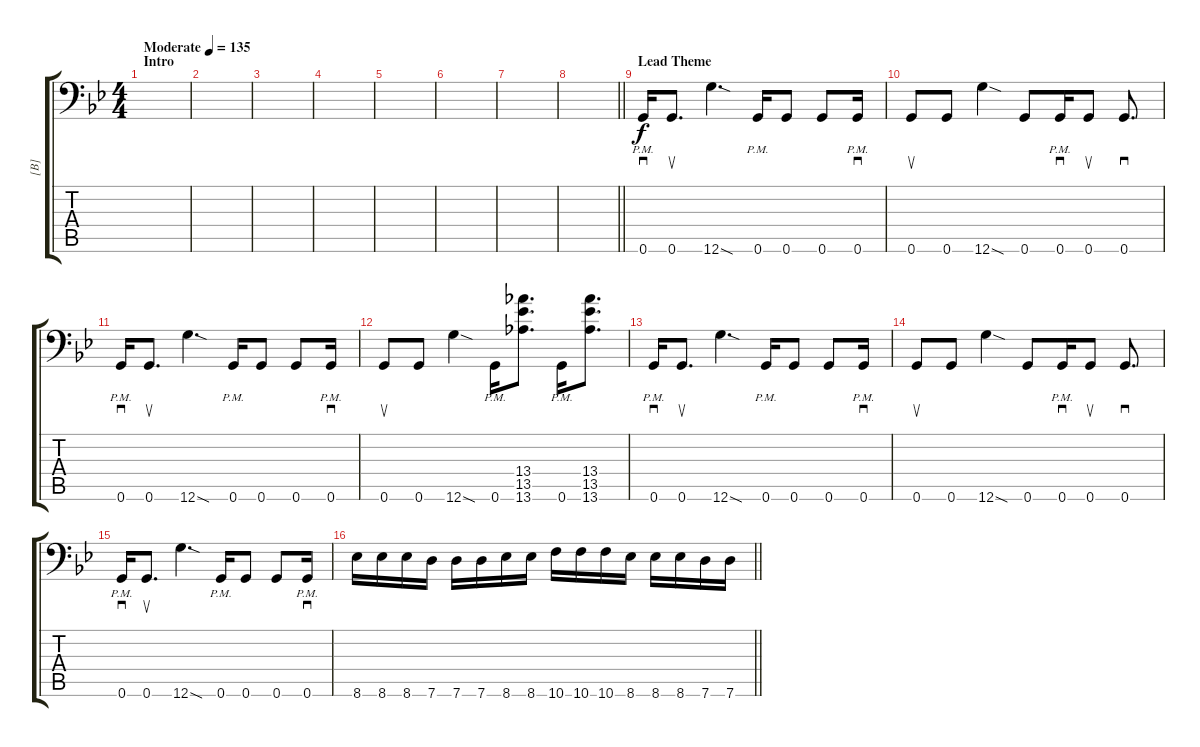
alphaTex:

\track ("[B]" "[B]") {instrument distortionguitar}
\staff {score tabs}
\tuning (A3 E3 C3 G2 D2 G1) {hide}
\ts (4 4)
\section ("" "Intro")
\tempo (135 "Moderate")
\clef f4
\ks gminor
|
|
|
|
|
|
|
\barLineRight lightlight
|
\section ("" "Lead Theme")
0.6{pm}.16{sd} 0.6.8{d su} 12.6{sod}.4{d} 0.6{pm}.16 0.6.8 0.6.8 0.6{pm}.16{sd} |
0.6.8{su} 0.6.8 12.6{sod}.4 0.6.8 0.6{pm}.16{sd} 0.6.8{su} 0.6.8{d sd} |
0.6{pm}.16{sd} 0.6.8{d su} 12.6{sod}.4{d} 0.6{pm}.16 0.6.8 0.6.8 0.6{pm}.16{sd} |
0.6.8{su} 0.6.8 12.6{sod}.4 0.6{pm}.16 (13.4 13.5 13.6).8{d} 0.6{pm}.16 (13.4 13.5 13.6).8{d} |
0.6{pm}.16{sd} 0.6.8{d su} 12.6{sod}.4{d} 0.6{pm}.16 0.6.8 0.6.8 0.6{pm}.16{sd} |
0.6.8{su} 0.6.8 12.6{sod}.4 0.6.8 0.6{pm}.16{sd} 0.6.8{su} 0.6.8{d sd} |
0.6{pm}.16{sd} 0.6.8{d su} 12.6{sod}.4{d} 0.6{pm}.16 0.6.8 0.6.8 0.6{pm}.16{sd} |
\barLineRight lightlight
8.6.16 8.6.16 8.6.16 7.6.16 7.6.16 7.6.16 8.6.16 8.6.16 10.6.16 10.6.16 10.6.16 8.6.16 8.6.16 8.6.16 7.6.16 7.6.16
